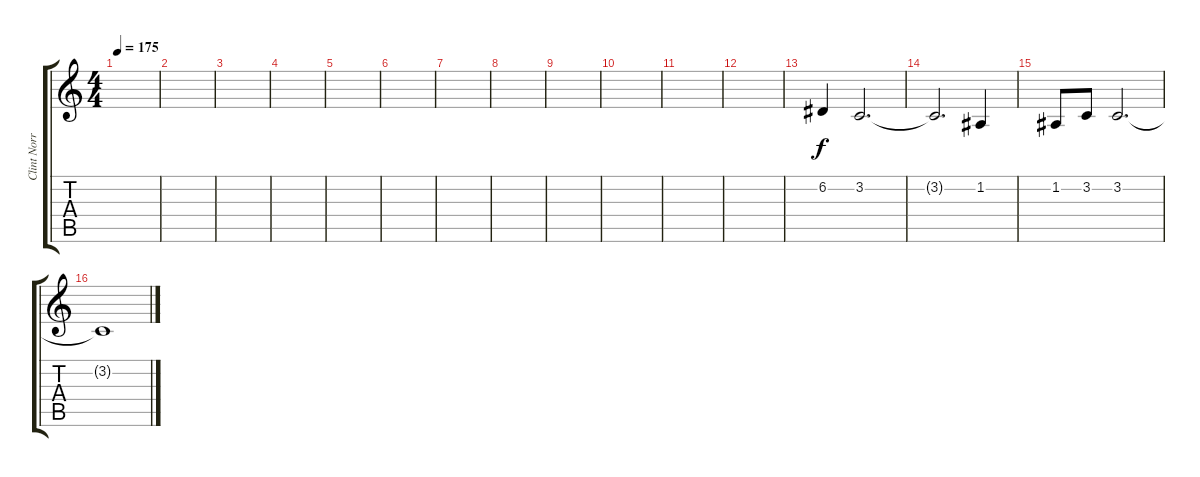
\track ("Clint Norris (Voice)" "Clint Norr") {instrument oboe}
\staff {score tabs}
\tuning (D4 A3 F3 C3 G2 C2) {hide}
\ts (4 4)
\tempo 175
\clef g2
\ks c
|
|
|
|
|
|
|
|
|
|
|
|
6.2.4 3.2.2{d} |
3.2{t}.2{d} 1.2.4 |
1.2.8 3.2.8 3.2.2{d} |
3.2{t}.1
